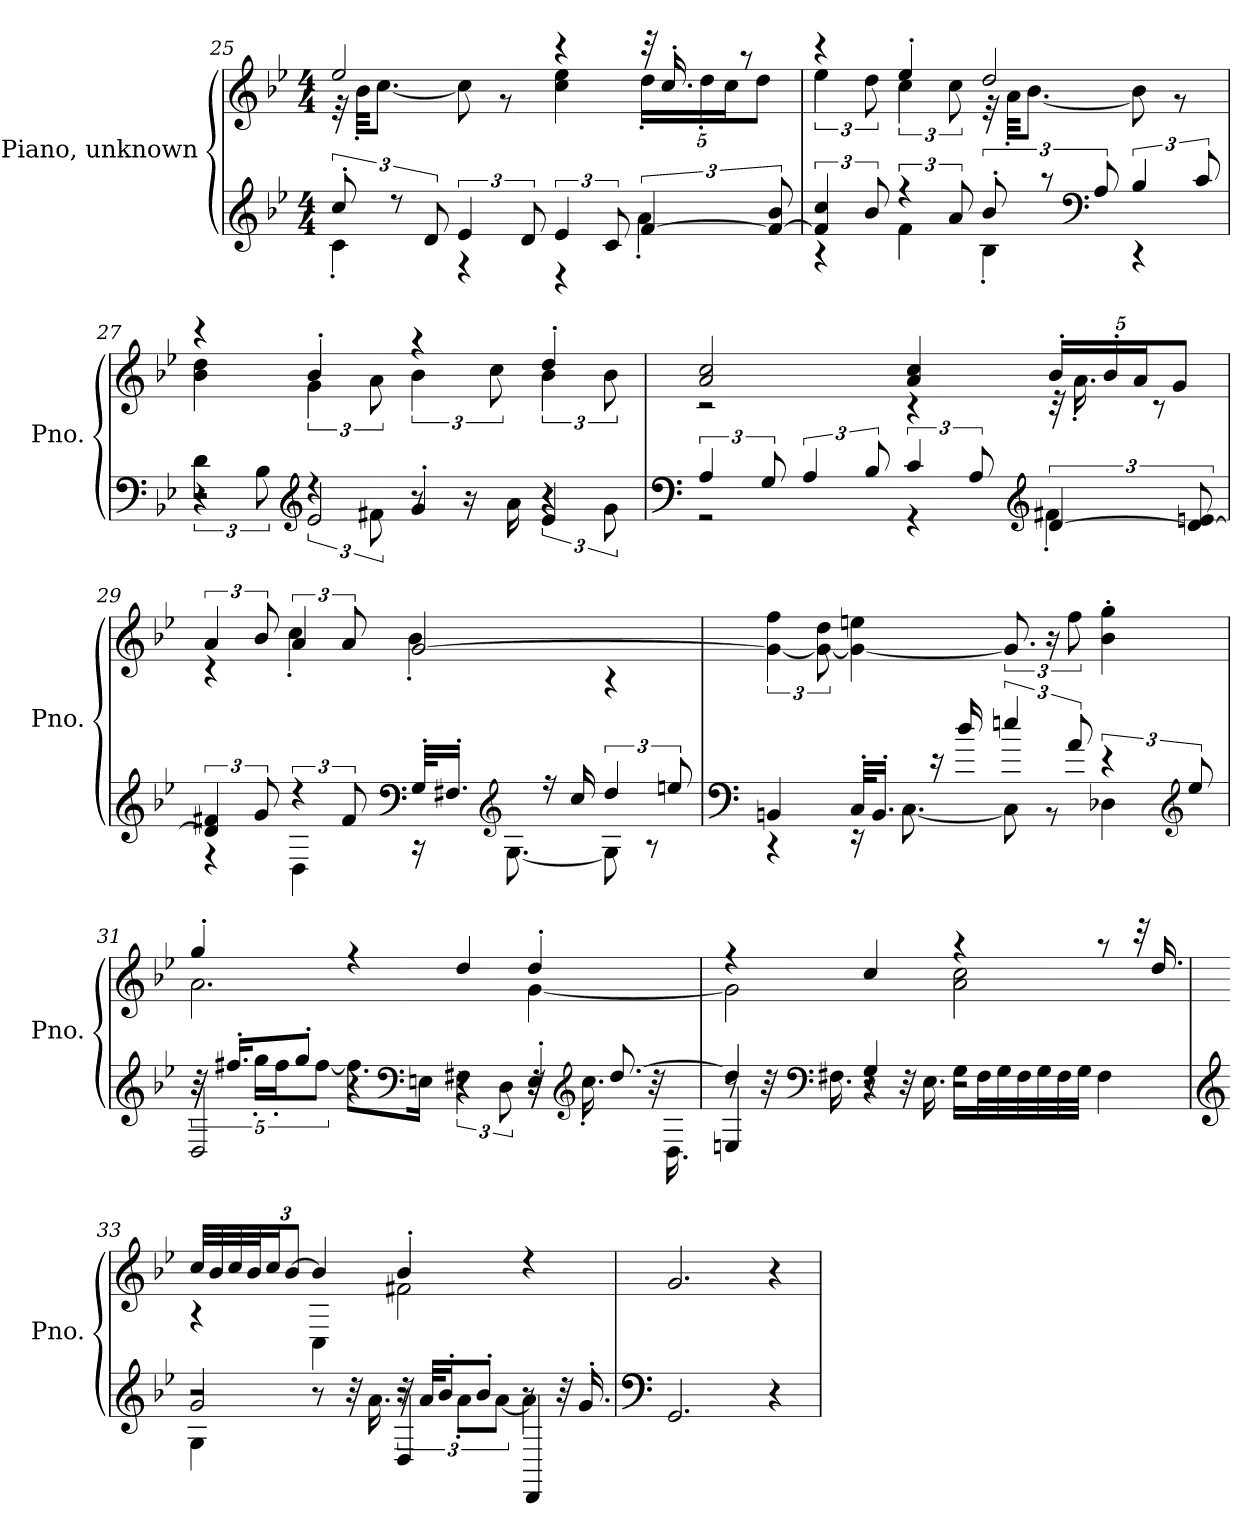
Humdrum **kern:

**kern	**kern
*part1	*part1
*staff2	*staff1
*I"Piano, unknown	*
*I'Pno.	*
!!LO:LB:g=z
*clefG2	*clefG2
*k[b-e-]	*k[b-e-]
*M4/4	*M4/4
=25	=25
*^	*^
12cc'/	4c'\	2ee-/	32r
.	.	.	32b-'\KKL
.	.	.	[8.cc\J
12r	.	.	.
12d/	.	.	.
6e-/	4r	.	8cc\]
.	.	.	8r
12d/	.	.	.
6e-/	4r	4r	4cc\ 4ee-\
12c/	.	.	.
*	*	*	*Xbrackettup
[6f/	4a'\	32r	20dd'\LL
.	.	16.cc'/	.
.	.	.	20dd'\
.	.	.	20cc\J
.	.	8r	.
.	.	.	10dd\J
12f/_ 12b-/	.	.	.
=26	=26	=26	=26
*	*	*	*brackettup
6f/] 6cc/	4r	4r	6ee-\
12b-/	.	.	12dd\
6r	4f\	4ee-'/	6cc\
12a/	.	.	12cc\
12b-'/	4B-'\	2dd/	32r
.	.	.	32a'\KKL
.	.	.	[8.b-\J
12r	.	.	.
*clefF4	*	*	*
12A/	.	.	.
6B-/	4r	.	8b-\]
.	.	.	8r
12c/	.	.	.
=27	=27	=27	=27
*	*^	*	*
2r	6d\	4r	4r	4b-\ 4dd\
.	12B-\	.	.	.
*clefG2	*	*	*	*
.	6r	2e-/	4b-'/	6g\
.	12f#X\	.	.	12a\
4g'/	8r	.	4r	6b-\
.	16r	.	.	.
.	.	.	.	12cc\
.	16a\	.	.	.
4r	6r	4e-/	4dd'/	6b-\
.	12g\	.	.	12b-\
*v	*v	*v	*	*
!!LO:PB:g=z	!!
=28	=28	=28
*clefF4	*	*
*^	*	*
6A/	2r	2a/ 2cc/	2r
12G/	.	.	.
6A/	.	.	.
12B-/	.	.	.
6c/	4r	4a/ 4cc/	4r
12A/	.	.	.
*clefG2	*	*	*
*	*	*Xbrackettup	*
[6d/	4f#X'\	20b-'/LL	32r
.	.	.	16.a'\
.	.	20b-'/	.
.	.	20a/J	.
.	.	.	8r
.	.	10g/J	.
12d/_ 12en/	.	.	.
=29	=29	=29	=29
*	*	*brackettup	*
6d/] 6f#X/	4r	6a/	4r
12g/	.	12b-/	.
6r	4D\	6a/	4cc'\
12f#/	.	12a/	.
*clefF4	*	*	*
32G'/KLL	16r	[2g/	4b-'\
16.F#X'/JJ	.	.	.
*clefG2	*	*	*
.	[8.G\	.	.
16r	.	.	.
16cc/	.	.	.
6dd/	8G\]	.	4r
.	8r	.	.
12een/	.	.	.
*	*	*v	*v
!!LO:LB:g=z
=30	=30	=30
*clefF4	*	*
4BBn/	4r	6g\_ 6ff\
.	.	12g\_ 12dd\
32C'/KLL	16r	4g\_ 4een\
16.BB'/JJ	.	.
.	[8.C\	.
16r	.	.
16dd/	.	.
6een/	8C\]	12.g/]
.	8r	24r
12a/	.	12ff\
6r	4D-X\	4b-\' 4gg\'
*clefG2	*	*
12ee/	.	.
=31	=31	=31
*	*^	*^
32r	20r	2D/	4gg'/	2.a\
16.ff#X'/KL	.	.	.	.
.	20gg'\LL	.	.	.
.	20ff#'\J	.	.	.
8gg'/J	.	.	.	.
.	[10ff#\J	.	.	.
4r	8.ff#\L]	.	4r	.
*clefF4	*	*	*	*
.	16En\Jk	.	.	.
4r	6F#X\	4r	4dd/	.
.	12D\	.	.	.
16r	32r	4E'/	4dd'/	[4g\
*clefG2	*	*	*	*
.	16.cc'\	.	.	.
[8.dd/	.	.	.	.
.	32r	.	.	.
.	16.D\	.	.	.
!!LO:LB:g=z	!!
=32	=32	=32	=32	=32
4dd/]	8r	4En/	4r	2g\]
.	32r	.	.	.
*clefF4	*	*	*	*
.	16.F#X\	.	.	.
4r	8r	4G/	4cc/	.
.	32r	.	.	.
.	16.E\	.	.	.
2r	16G\LL	2r	4r	2a\ 2cc\
.	32F#\L	.	.	.
.	32G\	.	.	.
.	32F#\	.	.	.
.	32G\	.	.	.
.	32F#\	.	.	.
.	32G\JJJ	.	.	.
.	4F#\	.	8r	.
.	.	.	32r	.
.	.	.	16.dd/	.
=33	=33	=33	=33	=33
*clefG2	*	*	*	*
2g/	4G\	2r	32cc/LLL	4r
.	.	.	32b-/	.
.	.	.	32cc/	.
.	.	.	32b-/J	.
*	*	*	*Xbrackettup	*
.	.	.	24cc/J	.
.	.	.	[12b-/J	.
.	8r	.	4b-/]	4C\
.	32r	.	.	.
.	16.a\	.	.	.
32r	12r	4D/	4b-'/	2f#X\
32a/KLL	.	.	.	.
16b-'/J	.	.	.	.
.	12a'\L	.	.	.
8b-'/J	.	.	.	.
.	[12a\J	.	.	.
8r	4a\]	4DD/	4r	.
32r	.	.	.	.
16.g'/	.	.	.	.
*v	*v	*v	*	*
*	*v	*v
!!LO:LB:g=z
=34	=34
*clefF4	*
2.GG/	2.g/
4r	4r
=	=
*-	*-
